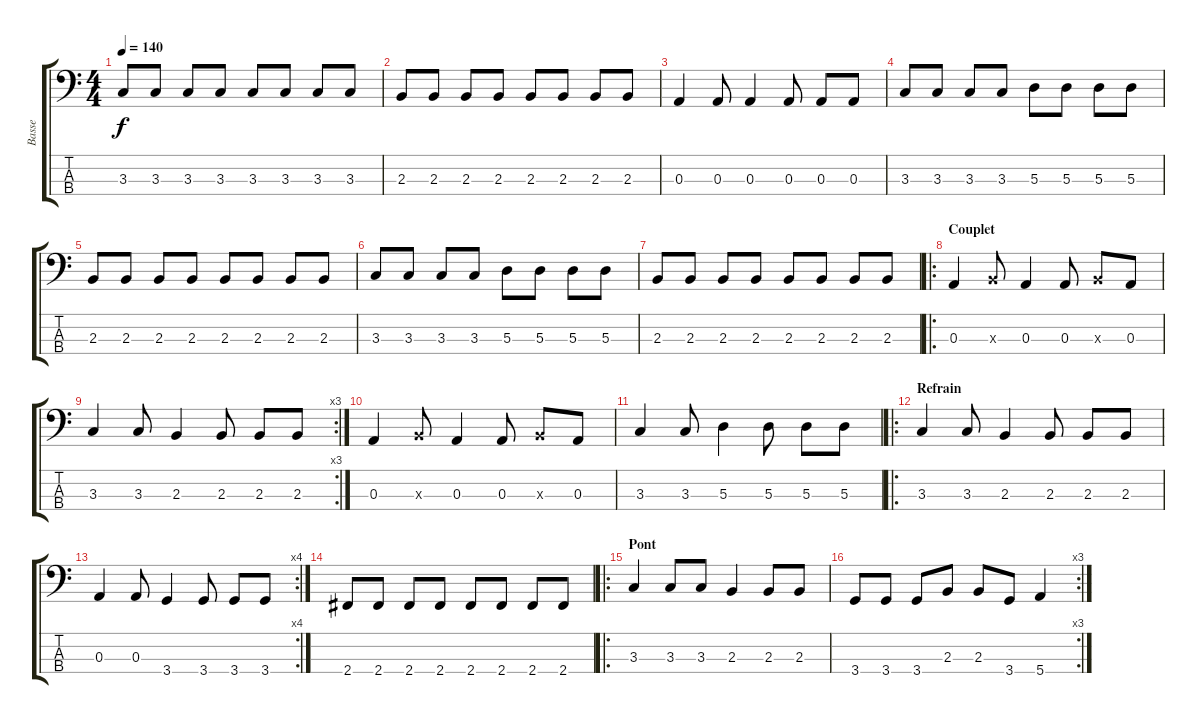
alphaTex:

\track ("Basse" "Basse") {instrument acousticguitarnylon}
\staff {score tabs}
\tuning (G2 D2 A1 E1) {hide}
\ts (4 4)
\tempo 140
\clef f4
\ks c
3.3.8{dy f} 3.3.8 3.3.8 3.3.8 3.3.8 3.3.8 3.3.8 3.3.8 |
2.3.8 2.3.8 2.3.8 2.3.8 2.3.8 2.3.8 2.3.8 2.3.8 |
0.3.4 0.3.8 0.3.4 0.3.8 0.3.8 0.3.8 |
3.3.8 3.3.8 3.3.8 3.3.8 5.3.8 5.3.8 5.3.8 5.3.8 |
2.3.8 2.3.8 2.3.8 2.3.8 2.3.8 2.3.8 2.3.8 2.3.8 |
3.3.8 3.3.8 3.3.8 3.3.8 5.3.8 5.3.8 5.3.8 5.3.8 |
2.3.8 2.3.8 2.3.8 2.3.8 2.3.8 2.3.8 2.3.8 2.3.8 |
\ro
\section ("" "Couplet")
0.3.4 2.3{x}.8 0.3.4 0.3.8 2.3{x}.8 0.3.8 |
\rc 3
3.3.4 3.3.8 2.3.4 2.3.8 2.3.8 2.3.8 |
0.3.4 2.3{x}.8 0.3.4 0.3.8 2.3{x}.8 0.3.8 |
3.3.4 3.3.8 5.3.4 5.3.8 5.3.8 5.3.8 |
\ro
\section ("" "Refrain")
3.3.4 3.3.8 2.3.4 2.3.8 2.3.8 2.3.8 |
\rc 4
0.3.4 0.3.8 3.4.4 3.4.8 3.4.8 3.4.8 |
2.4.8 2.4.8 2.4.8 2.4.8 2.4.8 2.4.8 2.4.8 2.4.8 |
\ro
\section ("" "Pont")
3.3.4 3.3.8 3.3.8 2.3.4 2.3.8 2.3.8 |
\rc 3
3.4.8 3.4.8 3.4.8 2.3.8 2.3.8 3.4.8 5.4.4
